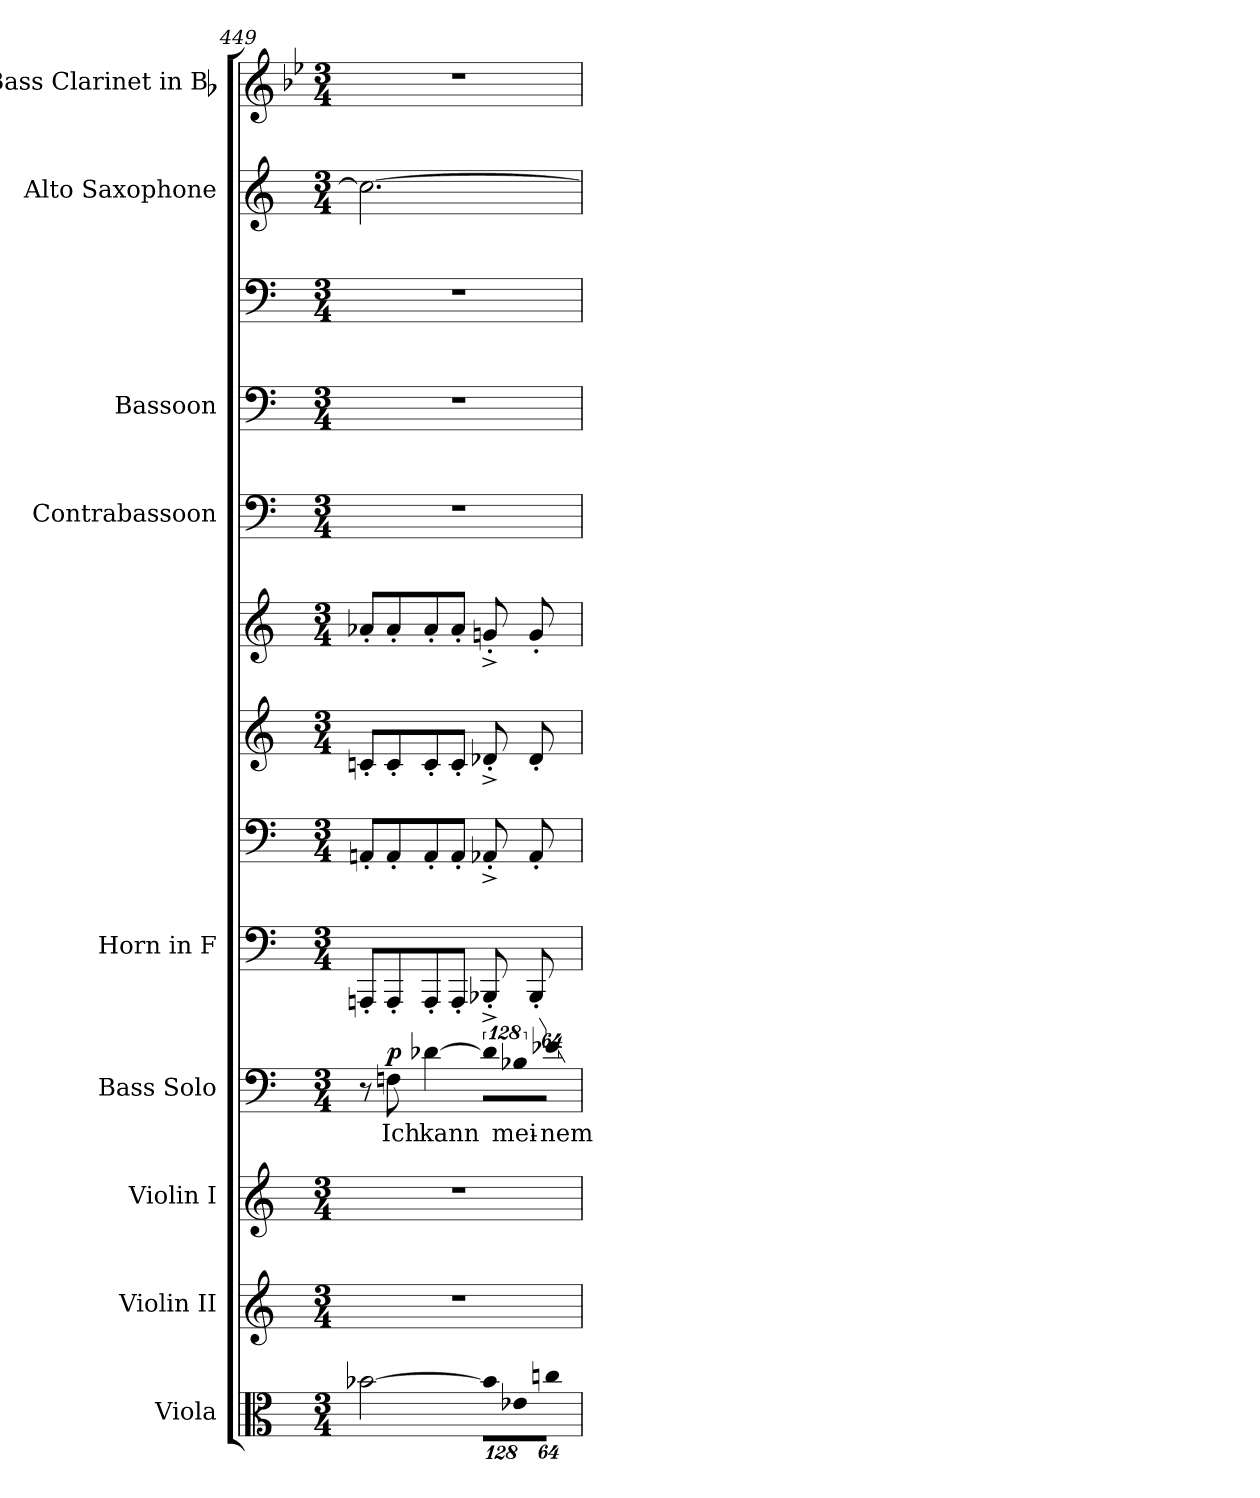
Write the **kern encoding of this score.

**kern	**kern	**kern	**kern	**text	**dynam	**kern	**kern	**kern	**kern	**kern	**kern	**kern	**kern	**kern
*part9	*part8	*part7	*part6	*part6	*part6	*part5	*part5	*part5	*part5	*part4	*part3	*part3	*part2	*part1
*staff13	*staff12	*staff11	*staff10	*staff10	*staff10	*staff9	*staff8	*staff7	*staff6	*staff5	*staff4	*staff3	*staff2	*staff1
*I"Viola	*I"Violin II	*I"Violin I	*I"Bass Solo	*	*	*I"Horn in F	*	*	*	*I"Contrabassoon	*I"Bassoon	*	*I"Alto Saxophone	*I"Bass Clarinet in Bb
*I'Vla.	*I'Vln. II	*I'Vln. I	*I'B. Solo	*	*	*I'Hn.	*	*	*	*I'Cbsn.	*I'Bsn.	*	*I'Alto Sax.	*I'B. Cl.
*clefC3	*clefG2	*clefG2	*clefF4	*	*	*clefF4	*clefF4	*clefG2	*clefG2	*clefF4	*clefF4	*clefF4	*clefG2	*clefG2
*	*	*	*	*	*	*ITrd4c7	*ITrd4c7	*ITrd4c7	*ITrd4c7	*ITrd7c12	*	*	*ITrd5c9	*ITrd8c14
*k[]	*k[]	*k[]	*k[]	*	*	*k[b-]	*k[b-]	*k[b-]	*k[b-]	*k[]	*k[]	*k[]	*k[b-e-a-]	*k[b-e-]
*M3/4	*M3/4	*M3/4	*M3/4	*	*	*M3/4	*M3/4	*M3/4	*M3/4	*M3/4	*M3/4	*M3/4	*M3/4	*M3/4
=449	=449	=449	=449	=449	=449	=449	=449	=449	=449	=449	=449	=449	=449	=449
!	!LO:N:vis=1	!LO:N:vis=1	!	!	!	!	!	!	!	!LO:N:vis=1	!LO:N:vis=1	!LO:N:vis=1	!	!LO:N:vis=1
[>2b-Xi\	2.r	2.r	8r	.	.	8DDDn'i/	8DDn'i/	8Fn'i/	8d-X'i/	2.r	2.r	2.r	2.ei\_>	2.r
!	!	!	!	!LO:LY:b:color=#000000	!	!	!	!	!	!	!	!	!	!
.	.	.	8Fni\	Ich	p	8DDD'i/	8DD'i/	8F'i/	8d-'i/	.	.	.	.	.
!	!	!	!	!LO:LY:b:color=#000000	!	!	!	!	!	!	!	!	!	!
.	.	.	[>4d-Xi\	kann	.	8DDD'i/	8DD'i/	8F'i/	8d-'i/	.	.	.	.	.
.	.	.	.	.	.	8DDD'i/J	8DD'i/J	8F'i/J	8d-'i/J	.	.	.	.	.
*Xbrackettup	*	*	*	*	*	*	*	*	*	*	*	*	*	*
!LO:N:vis=8	!	!	!LO:N:vis=8	!	!	!	!	!	!	!	!	!	!	!
1024%85b-i\L]	.	.	1024%85d-i\L]	.	.	8EEE-X'^i/L	8DD-X'^i/L	8G-X'^i/L	8cn'^i/L	.	.	.	.	.
!LO:N:vis=8	!	!	!LO:N:vis=8	!	!	!	!	!	!	!	!	!	!	!
!	!	!	!	!LO:LY:b:color=#000000	!	!	!	!	!	!	!	!	!	!
1024%85e-Xi\	.	.	1024%85B-Xi\	mei-	.	.	.	.	.	.	.	.	.	.
.	.	.	.	.	.	8EEE-'i/	8DD-'i/	8G-'i/	8c'i/	.	.	.	.	.
!LO:N:vis=8	!	!	!LO:N:vis=8	!	!	!	!	!	!	!	!	!	!	!
!	!	!	!	!LO:LY:b:color=#000000	!	!	!	!	!	!	!	!	!	!
512%43ccni\J	.	.	512%43e-Xi\J	-nem	.	.	.	.	.	.	.	.	.	.
=	=	=	=	=	=	=	=	=	=	=	=	=	=	=
*-	*-	*-	*-	*-	*-	*-	*-	*-	*-	*-	*-	*-	*-	*-
